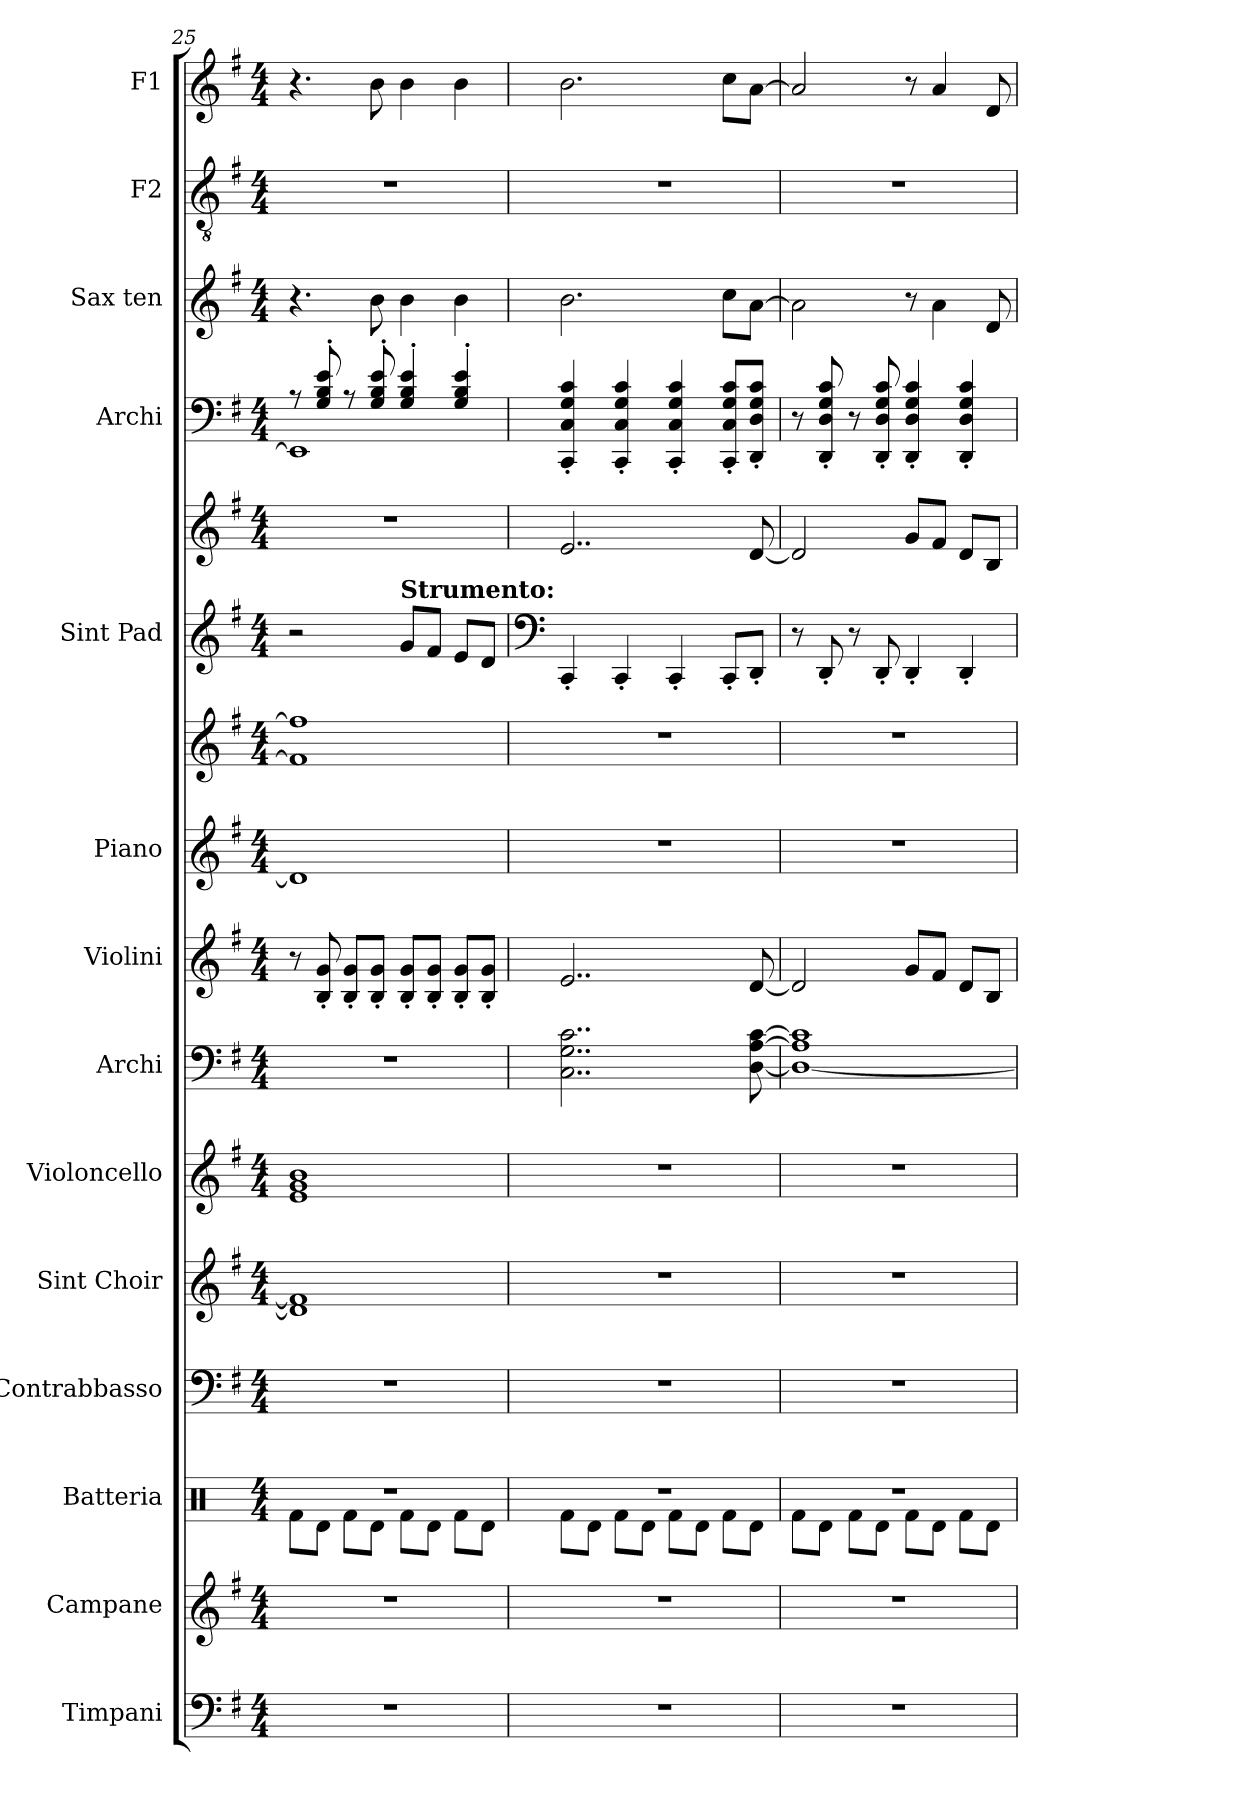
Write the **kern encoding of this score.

**kern	**kern	**kern	**kern	**kern	**kern	**kern	**kern	**kern	**kern	**kern	**kern	**kern	**kern	**kern	**kern
*part14	*part13	*part12	*part11	*part10	*part9	*part8	*part7	*part6	*part6	*part5	*part5	*part4	*part3	*part2	*part1
*staff16	*staff15	*staff14	*staff13	*staff12	*staff11	*staff10	*staff9	*staff8	*staff7	*staff6	*staff5	*staff4	*staff3	*staff2	*staff1
*I"Timpani	*I"Campane	*I"Batteria	*I"Contrabbasso	*I"Sint Choir	*I"Violoncello	*I"Archi	*I"Violini	*I"Piano	*	*I"Sint Pad	*	*I"Archi	*I"Sax ten	*I"F2	*I"F1
*I'Tmp	*I'Cmp	*I'Batt	*I'Cb	*I'Sint	*I'Vc	*I'Ar	*I'Vl.	*	*	*I'Sint	*	*I'Ar	*I'Sax.t	*I'F2	*I'F1
*clefF4	*clefG2	*clefX	*clefF4	*clefG2	*clefG2	*clefF4	*clefG2	*clefG2	*clefG2	*clefG2	*clefG2	*clefF4	*clefG2	*clefGv2	*clefG2
*	*	*	*ITrd7c12	*	*	*	*	*	*	*	*	*	*ITrd8c14	*ITrd8c14	*
*k[f#]	*k[f#]	*k[]	*k[f#]	*k[f#]	*k[f#]	*k[f#]	*k[f#]	*k[f#]	*k[f#]	*k[f#]	*k[f#]	*k[f#]	*k[f#]	*k[f#]	*k[f#]
*M4/4	*M4/4	*M4/4	*M4/4	*M4/4	*M4/4	*M4/4	*M4/4	*M4/4	*M4/4	*M4/4	*M4/4	*M4/4	*M4/4	*M4/4	*M4/4
=25	=25	=25	=25	=25	=25	=25	=25	=25	=25	=25	=25	=25	=25	=25	=25
*	*	*^	*	*	*	*	*	*	*	*	*	*^	*	*	*
1r	1r	1r	8Rf\L	1r	1d] 1f#]	1e 1g 1b	1r	8r	1d]	1f#] 1ff#]	2r	1r	8r	1EE]	4.r	1r	4.r
.	.	.	8Rd\J	.	.	.	.	8B/' 8g/'	.	.	.	.	8G/' 8B/' 8e/'	.	.	.	.
.	.	.	8Rf\L	.	.	.	.	8B'/ 8g'/L	.	.	.	.	8r	.	.	.	.
.	.	.	8Rd\J	.	.	.	.	8B'/ 8g'/J	.	.	.	.	8G/' 8B/' 8e/'	.	8B\	.	8b\
!	!	!	!	!	!	!	!	!	!	!	!LO:TX:a:B:t=Strumento&colon;	!	!	!	!	!	!
.	.	.	8Rf\L	.	.	.	.	8B'/ 8g'/L	.	.	8g/L	.	4G/' 4B/' 4e/'	.	4B\	.	4b\
.	.	.	8Rd\J	.	.	.	.	8B'/ 8g'/J	.	.	8f#/J	.	.	.	.	.	.
.	.	.	8Rf\L	.	.	.	.	8B'/ 8g'/L	.	.	8e/L	.	4G/' 4B/' 4e/'	.	4B\	.	4b\
.	.	.	8Rd\J	.	.	.	.	8B'/ 8g'/J	.	.	8d/J	.	.	.	.	.	.
*	*	*	*	*	*	*	*	*	*	*	*	*	*v	*v	*	*	*
=26	=26	=26	=26	=26	=26	=26	=26	=26	=26	=26	=26	=26	=26	=26	=26	=26
*	*	*	*	*	*	*	*	*	*	*	*clefF4	*	*	*	*	*
1r	1r	1r	8Rf\L	1r	1r	1r	2..C\ 2..G\ 2..c\	2..e/	1r	1r	4CC'/	2..e/	4CC/' 4C/' 4G/' 4c/'	2.B\	1r	2.b\
.	.	.	8Rd\J	.	.	.	.	.	.	.	.	.	.	.	.	.
.	.	.	8Rf\L	.	.	.	.	.	.	.	4CC'/	.	4CC/' 4C/' 4G/' 4c/'	.	.	.
.	.	.	8Rd\J	.	.	.	.	.	.	.	.	.	.	.	.	.
.	.	.	8Rf\L	.	.	.	.	.	.	.	4CC'/	.	4CC/' 4C/' 4G/' 4c/'	.	.	.
.	.	.	8Rd\J	.	.	.	.	.	.	.	.	.	.	.	.	.
.	.	.	8Rf\L	.	.	.	.	.	.	.	8CC'/L	.	8CC'/ 8C'/ 8G'/ 8c'/L	8c\L	.	8cc\L
.	.	.	8Rd\J	.	.	.	[8D\ [8A\ [8c\	[8d/	.	.	8DD'/J	[8d/	8DD'/ 8D'/ 8G'/ 8c'/J	[8A\J	.	[8a\J
=27	=27	=27	=27	=27	=27	=27	=27	=27	=27	=27	=27	=27	=27	=27	=27	=27
1r	1r	1r	8Rf\L	1r	1r	1r	1D_ 1A] 1c]	2d/]	1r	1r	8r	2d/]	8r	2A\]	1r	2a/]
.	.	.	8Rd\J	.	.	.	.	.	.	.	8DD'/	.	8DD/' 8D/' 8G/' 8c/'	.	.	.
.	.	.	8Rf\L	.	.	.	.	.	.	.	8r	.	8r	.	.	.
.	.	.	8Rd\J	.	.	.	.	.	.	.	8DD'/	.	8DD/' 8D/' 8G/' 8c/'	.	.	.
.	.	.	8Rf\L	.	.	.	.	8g/L	.	.	4DD'/	8g/L	4DD/' 4D/' 4G/' 4c/'	8r	.	8r
.	.	.	8Rd\J	.	.	.	.	8f#/J	.	.	.	8f#/J	.	4A\	.	4a/
.	.	.	8Rf\L	.	.	.	.	8d/L	.	.	4DD'/	8d/L	4DD/' 4D/' 4G/' 4c/'	.	.	.
.	.	.	8Rd\J	.	.	.	.	8B/J	.	.	.	8B/J	.	8D/	.	8d/
*	*	*v	*v	*	*	*	*	*	*	*	*	*	*	*	*	*
=	=	=	=	=	=	=	=	=	=	=	=	=	=	=	=
*-	*-	*-	*-	*-	*-	*-	*-	*-	*-	*-	*-	*-	*-	*-	*-
